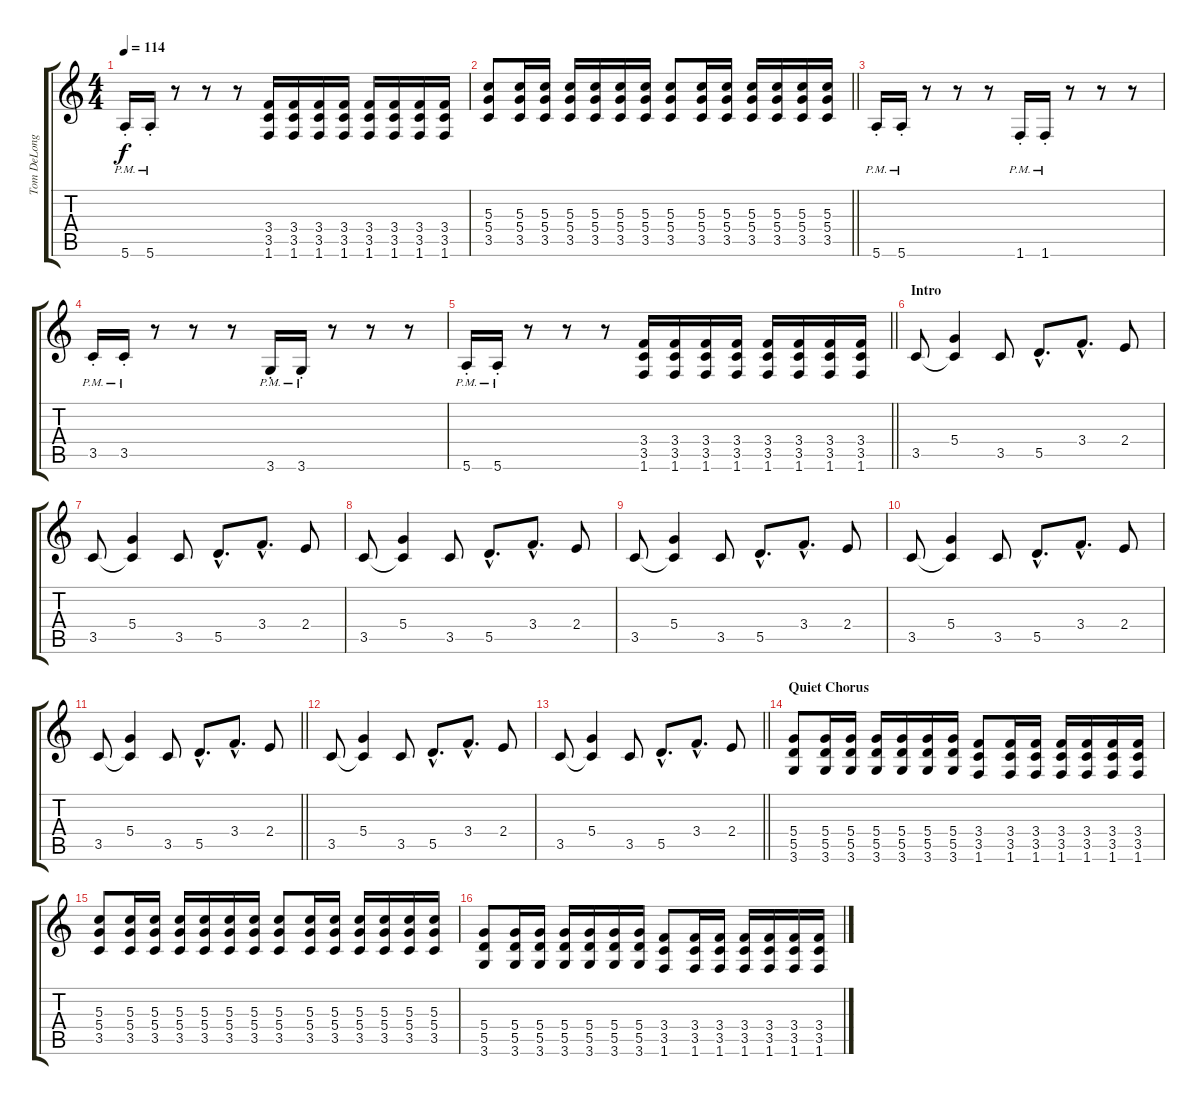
\track ("Tom DeLonge (Standard)" "Tom DeLong") {instrument distortionguitar}
\staff {score tabs}
\tuning (E4 B3 G3 D3 A2 E2) {hide}
\ts (4 4)
\tempo 114
\clef g2
\ks c
5.6{pm st}.16{dy f} 5.6{pm st}.16 r.8 r.8 r.8 (3.4 3.5 1.6).16 (3.4 3.5 1.6).16 (3.4 3.5 1.6).16 (3.4 3.5 1.6).16 (3.4 3.5 1.6).16 (3.4 3.5 1.6).16 (3.4 3.5 1.6).16 (3.4 3.5 1.6).16 |
\barLineRight lightlight
(5.3 5.4 3.5).8 (5.3 5.4 3.5).16 (5.3 5.4 3.5).16 (5.3 5.4 3.5).16 (5.3 5.4 3.5).16 (5.3 5.4 3.5).16 (5.3 5.4 3.5).16 (5.3 5.4 3.5).8 (5.3 5.4 3.5).16 (5.3 5.4 3.5).16 (5.3 5.4 3.5).16 (5.3 5.4 3.5).16 (5.3 5.4 3.5).16 (5.3 5.4 3.5).16 |
5.6{pm st}.16 5.6{pm st}.16 r.8 r.8 r.8 1.6{pm st}.16 1.6{pm st}.16 r.8 r.8 r.8 |
3.5{pm st}.16 3.5{pm st}.16 r.8 r.8 r.8 3.6{pm st}.16 3.6{pm st}.16 r.8 r.8 r.8 |
\barLineRight lightlight
5.6{pm st}.16 5.6{pm st}.16 r.8 r.8 r.8 (3.4 3.5 1.6).16 (3.4 3.5 1.6).16 (3.4 3.5 1.6).16 (3.4 3.5 1.6).16 (3.4 3.5 1.6).16 (3.4 3.5 1.6).16 (3.4 3.5 1.6).16 (3.4 3.5 1.6).16 |
\section ("" "Intro")
3.5.8 (5.4 3.5{t}).4 3.5.8 5.5{hac}.8{d} 3.4{hac}.8{d} 2.4.8 |
3.5.8 (5.4 3.5{t}).4 3.5.8 5.5{hac}.8{d} 3.4{hac}.8{d} 2.4.8 |
3.5.8 (5.4 3.5{t}).4 3.5.8 5.5{hac}.8{d} 3.4{hac}.8{d} 2.4.8 |
3.5.8 (5.4 3.5{t}).4 3.5.8 5.5{hac}.8{d} 3.4{hac}.8{d} 2.4.8 |
3.5.8 (5.4 3.5{t}).4 3.5.8 5.5{hac}.8{d} 3.4{hac}.8{d} 2.4.8 |
\barLineRight lightlight
3.5.8 (5.4 3.5{t}).4 3.5.8 5.5{hac}.8{d} 3.4{hac}.8{d} 2.4.8 |
3.5.8 (5.4 3.5{t}).4 3.5.8 5.5{hac}.8{d} 3.4{hac}.8{d} 2.4.8 |
\barLineRight lightlight
3.5.8 (5.4 3.5{t}).4 3.5.8 5.5{hac}.8{d} 3.4{hac}.8{d} 2.4.8 |
\section ("" "Quiet Chorus")
(5.4 5.5 3.6).8{instrument electricguitarclean} (5.4 5.5 3.6).16 (5.4 5.5 3.6).16 (5.4 5.5 3.6).16 (5.4 5.5 3.6).16 (5.4 5.5 3.6).16 (5.4 5.5 3.6).16 (3.4 3.5 1.6).8 (3.4 3.5 1.6).16 (3.4 3.5 1.6).16 (3.4 3.5 1.6).16 (3.4 3.5 1.6).16 (3.4 3.5 1.6).16 (3.4 3.5 1.6).16 |
(5.3 5.4 3.5).8 (5.3 5.4 3.5).16 (5.3 5.4 3.5).16 (5.3 5.4 3.5).16 (5.3 5.4 3.5).16 (5.3 5.4 3.5).16 (5.3 5.4 3.5).16 (5.3 5.4 3.5).8 (5.3 5.4 3.5).16 (5.3 5.4 3.5).16 (5.3 5.4 3.5).16 (5.3 5.4 3.5).16 (5.3 5.4 3.5).16 (5.3 5.4 3.5).16 |
(5.4 5.5 3.6).8 (5.4 5.5 3.6).16 (5.4 5.5 3.6).16 (5.4 5.5 3.6).16 (5.4 5.5 3.6).16 (5.4 5.5 3.6).16 (5.4 5.5 3.6).16 (3.4 3.5 1.6).8 (3.4 3.5 1.6).16 (3.4 3.5 1.6).16 (3.4 3.5 1.6).16 (3.4 3.5 1.6).16 (3.4 3.5 1.6).16 (3.4 3.5 1.6).16
